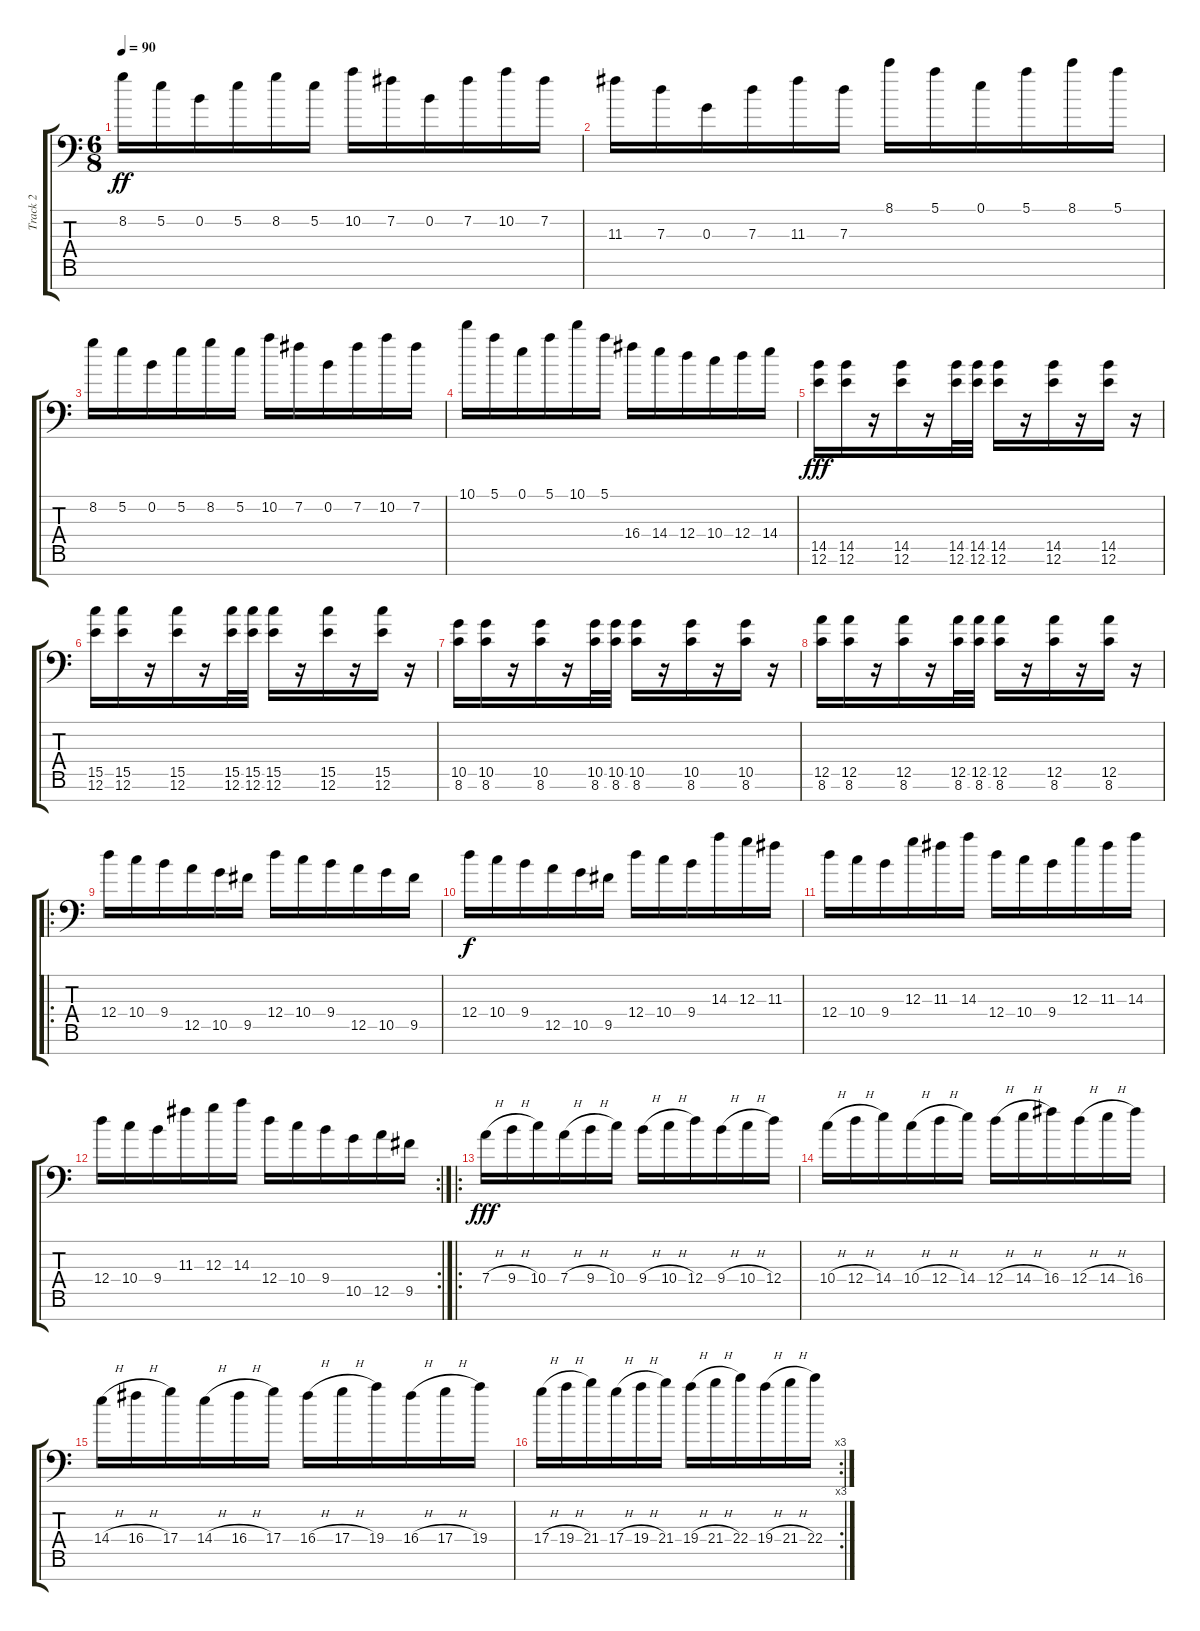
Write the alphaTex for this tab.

\track ("Track 2" "Track 2") {instrument distortionguitar}
\staff {score tabs}
\tuning (E4 B3 G3 D3 A2 E2 A1) {hide}
\ts (6 8)
\tempo 90
\clef f4
\ks c
8.2.16{dy ff} 5.2.16 0.2.16 5.2.16 8.2.16 5.2.16 10.2.16 7.2.16 0.2.16 7.2.16 10.2.16 7.2.16 |
11.3.16 7.3.16 0.3.16 7.3.16 11.3.16 7.3.16 8.1.16 5.1.16 0.1.16 5.1.16 8.1.16 5.1.16 |
8.2.16 5.2.16 0.2.16 5.2.16 8.2.16 5.2.16 10.2.16 7.2.16 0.2.16 7.2.16 10.2.16 7.2.16 |
10.1.16 5.1.16 0.1.16 5.1.16 10.1.16 5.1.16 16.4.16 14.4.16 12.4.16 10.4.16 12.4.16 14.4.16 |
(14.5 12.6).16{dy fff} (14.5 12.6).16 r.16 (14.5 12.6).16 r.16 (14.5 12.6).32 (14.5 12.6).32 (14.5 12.6).16 r.16 (14.5 12.6).16 r.16 (14.5 12.6).16 r.16 |
(15.5 12.6).16 (15.5 12.6).16 r.16 (15.5 12.6).16 r.16 (15.5 12.6).32 (15.5 12.6).32 (15.5 12.6).16 r.16 (15.5 12.6).16 r.16 (15.5 12.6).16 r.16 |
(10.5 8.6).16 (10.5 8.6).16 r.16 (10.5 8.6).16 r.16 (10.5 8.6).32 (10.5 8.6).32 (10.5 8.6).16 r.16 (10.5 8.6).16 r.16 (10.5 8.6).16 r.16 |
(12.5 8.6).16 (12.5 8.6).16 r.16 (12.5 8.6).16 r.16 (12.5 8.6).32 (12.5 8.6).32 (12.5 8.6).16 r.16 (12.5 8.6).16 r.16 (12.5 8.6).16 r.16 |
\ro
12.4.16 10.4.16 9.4.16 12.5.16 10.5.16 9.5.16 12.4.16 10.4.16 9.4.16 12.5.16 10.5.16 9.5.16 |
12.4.16{dy f} 10.4.16 9.4.16 12.5.16 10.5.16 9.5.16 12.4.16 10.4.16 9.4.16 14.3.16 12.3.16 11.3.16 |
12.4.16 10.4.16 9.4.16 12.3.16 11.3.16 14.3.16 12.4.16 10.4.16 9.4.16 12.3.16 11.3.16 14.3.16 |
\rc 2
12.4.16 10.4.16 9.4.16 11.3.16 12.3.16 14.3.16 12.4.16 10.4.16 9.4.16 10.5.16 12.5.16 9.5.16 |
\ro
7.4{h}.16{dy fff} 9.4{h}.16 10.4.16 7.4{h}.16 9.4{h}.16 10.4.16 9.4{h}.16 10.4{h}.16 12.4.16 9.4{h}.16 10.4{h}.16 12.4.16 |
10.4{h}.16 12.4{h}.16 14.4.16 10.4{h}.16 12.4{h}.16 14.4.16 12.4{h}.16 14.4{h}.16 16.4.16 12.4{h}.16 14.4{h}.16 16.4.16 |
14.4{h}.16 16.4{h}.16 17.4.16 14.4{h}.16 16.4{h}.16 17.4.16 16.4{h}.16 17.4{h}.16 19.4.16 16.4{h}.16 17.4{h}.16 19.4.16 |
\rc 3
17.4{h}.16 19.4{h}.16 21.4.16 17.4{h}.16 19.4{h}.16 21.4.16 19.4{h}.16 21.4{h}.16 22.4.16 19.4{h}.16 21.4{h}.16 22.4.16
